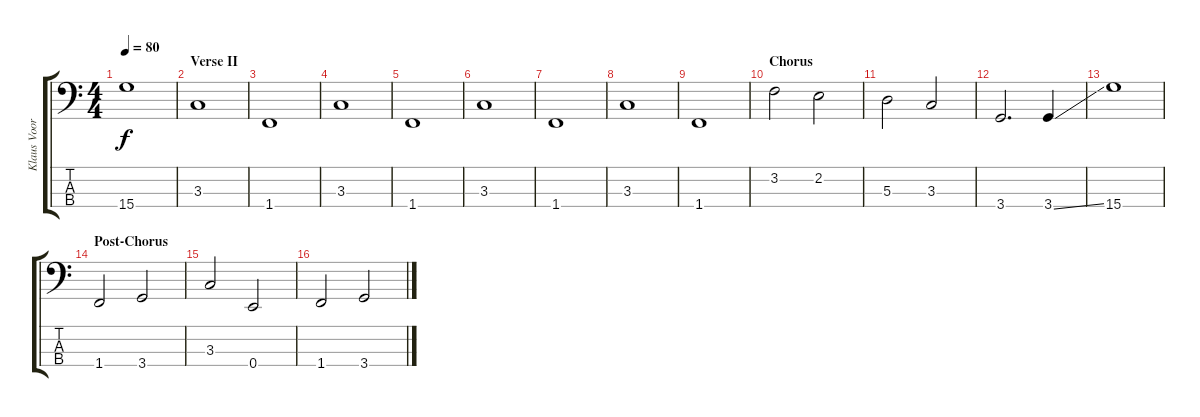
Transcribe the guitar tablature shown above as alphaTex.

\track ("Klaus Voormann" "Klaus Voor") {instrument electricbassfinger}
\staff {score tabs}
\tuning (G2 D2 A1 E1) {hide}
\ts (4 4)
\tempo 80
\clef f4
\ks c
15.4.1{dy f} |
\section ("" "Verse II")
3.3.1 |
1.4.1 |
3.3.1 |
1.4.1 |
3.3.1 |
1.4.1 |
3.3.1 |
1.4.1 |
\section ("" "Chorus")
3.2.2 2.2.2 |
5.3.2 3.3.2 |
3.4.2{d} 3.4{ss}.4 |
15.4.1 |
\section ("" "Post-Chorus")
1.4.2 3.4.2 |
3.3.2 0.4.2 |
1.4.2 3.4.2
